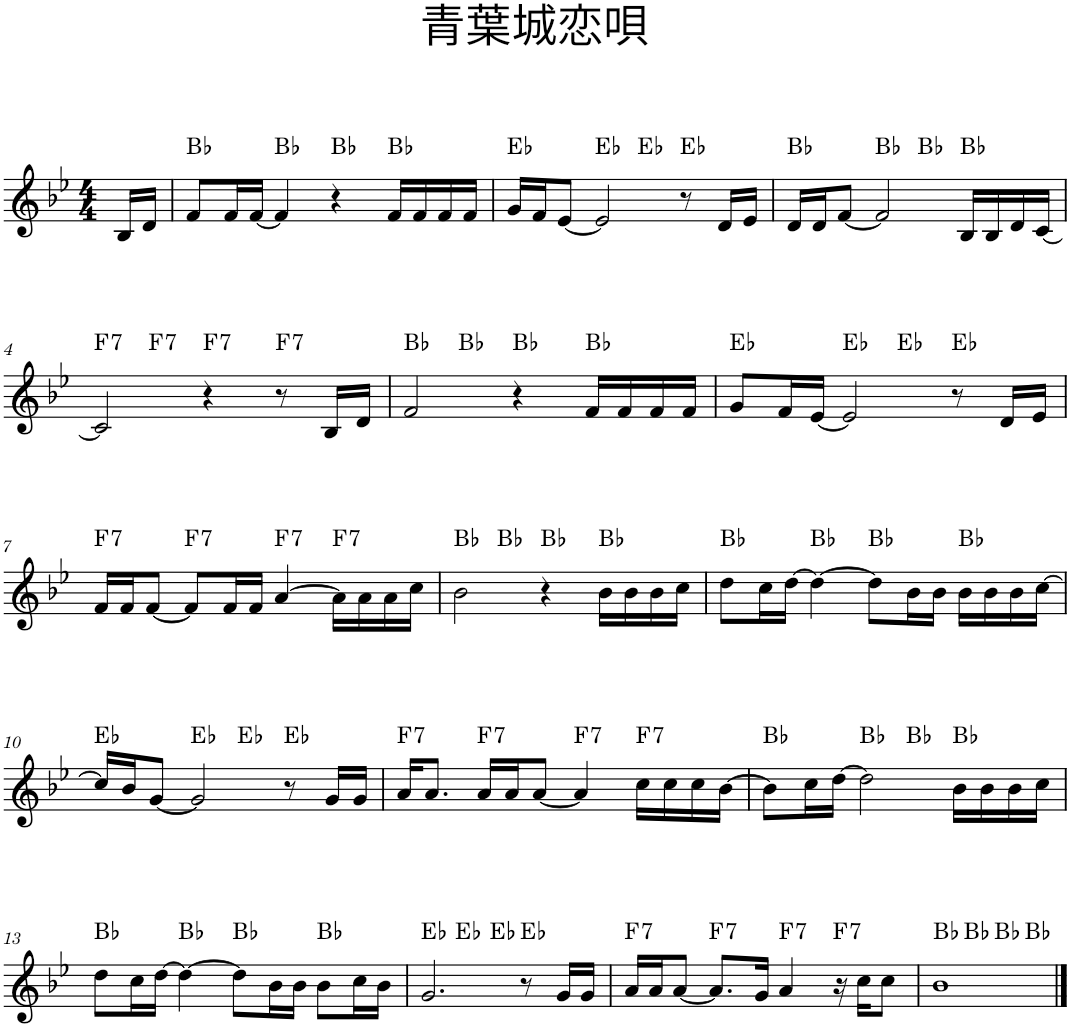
**kern	**harte
*part1	*part1
*staff1	*
*I"Piano	*
*I'Pno.	*
*clefG2	*
*k[b-e-]	*
*M4/4	*
=	=
16B-/LL	.
16d/JJ	.
=1	=1
8f/L	Bb:maj
16f/L	.
[16f/JJ	.
4f/]	Bb:maj
4r	Bb:maj
16f/LL	Bb:maj
16f/	.
16f/	.
16f/JJ	.
=2	=2
*^	*
16g/LL	2ryy	Eb:maj
16f/J	.	.
[<8e-/J	.	.
2e-/]	.	Eb:maj
.	2ryy	Eb:maj
8r	.	Eb:maj
16d/LL	.	.
16e-/JJ	.	.
=3	=3	=3
16d/LL	2ryy	Bb:maj
16d/J	.	.
[<8f/J	.	.
2f/]	.	Bb:maj
.	2ryy	Bb:maj
16B-/LL	.	Bb:maj
16B-/	.	.
16d/	.	.
[16c/JJ	.	.
!!LO:LB:g=z	!!
=4	=4	=4
!	!	!LO:H:kt=7
2c/]	4ryy	F:7
!	!	!LO:H:kt=7
.	2.ryy	F:7
!	!	!LO:H:kt=7
4r	.	F:7
!	!	!LO:H:kt=7
8r	.	F:7
16B-/LL	.	.
16d/JJ	.	.
=5	=5	=5
2f/	4ryy	Bb:maj
.	2.ryy	Bb:maj
4r	.	Bb:maj
16f/LL	.	Bb:maj
16f/	.	.
16f/	.	.
16f/JJ	.	.
=6	=6	=6
8g/L	2ryy	Eb:maj
16f/L	.	.
[<16e-/JJ	.	.
2e-/]	.	Eb:maj
.	2ryy	Eb:maj
8r	.	Eb:maj
16d/LL	.	.
16e-/JJ	.	.
!!LO:LB:g=z	!!
=7	=7	=7
!	!	!LO:H:kt=7
*v	*v	*
16f/LL	F:7
16f/J	.
[8f/J	.
!	!LO:H:kt=7
8f/L]	F:7
16f/L	.
16f/JJ	.
!	!LO:H:kt=7
[4a/	F:7
!	!LO:H:kt=7
16a\LL]	F:7
16a\	.
16a\	.
16cc\JJ	.
=8	=8
*^	*
2b-\	4ryy	Bb:maj
.	2.ryy	Bb:maj
4r	.	Bb:maj
16b-\LL	.	Bb:maj
16b-\	.	.
16b-\	.	.
16cc\JJ	.	.
*v	*v	*
=9	=9
8dd\L	Bb:maj
16cc\L	.
[>16dd\JJ	.
4dd\_	Bb:maj
8dd\L]	Bb:maj
16b-\L	.
16b-\JJ	.
16b-\LL	Bb:maj
16b-\	.
16b-\	.
[16cc\JJ	.
!!LO:LB:g=z
=10	=10
*^	*
16cc/LL]	2ryy	Eb:maj
16b-/J	.	.
[<8g/J	.	.
2g/]	.	Eb:maj
.	2ryy	Eb:maj
8r	.	Eb:maj
16g/LL	.	.
16g/JJ	.	.
=11	=11	=11
!	!	!LO:H:kt=7
*v	*v	*
16a/KL	F:7
8.a/J	.
!	!LO:H:kt=7
16a/LL	F:7
16a/J	.
[<8a/J	.
!	!LO:H:kt=7
4a/]	F:7
!	!LO:H:kt=7
16cc\LL	F:7
16cc\	.
16cc\	.
[>16b-\JJ	.
=12	=12
*^	*
8b-\L]	2ryy	Bb:maj
16cc\L	.	.
[>16dd\JJ	.	.
2dd\]	.	Bb:maj
.	2ryy	Bb:maj
16b-\LL	.	Bb:maj
16b-\	.	.
16b-\	.	.
16cc\JJ	.	.
*v	*v	*
!!LO:LB:g=z
=13	=13
8dd\L	Bb:maj
16cc\L	.
[>16dd\JJ	.
4dd\_	Bb:maj
8dd\L]	Bb:maj
16b-\L	.
16b-\JJ	.
8b-\L	Bb:maj
16cc\L	.
16b-\JJ	.
=14	=14
*^	*
*	*^	*
2.g/	4ryy	2ryy	Eb:maj
.	2.ryy	.	Eb:maj
.	.	2ryy	Eb:maj
8r	.	.	Eb:maj
16g/LL	.	.	.
16g/JJ	.	.	.
=15	=15	=15	=15
!	!	!	!LO:H:kt=7
*v	*v	*v	*
16a/LL	F:7
16a/J	.
[<8a/J	.
!	!LO:H:kt=7
8.a/L]	F:7
16g/Jk	.
!	!LO:H:kt=7
4a/	F:7
!	!LO:H:kt=7
16r	F:7
16cc\KL	.
8cc\J	.
=16	=16
*^	*
*	*^	*
*	*	*^	*
1b-	4ryy	2ryy	2.ryy	Bb:maj
.	2.ryy	.	.	Bb:maj
.	.	2ryy	.	Bb:maj
.	.	.	4ryy	Bb:maj
*v	*v	*v	*v	*
==	==
*-	*-
